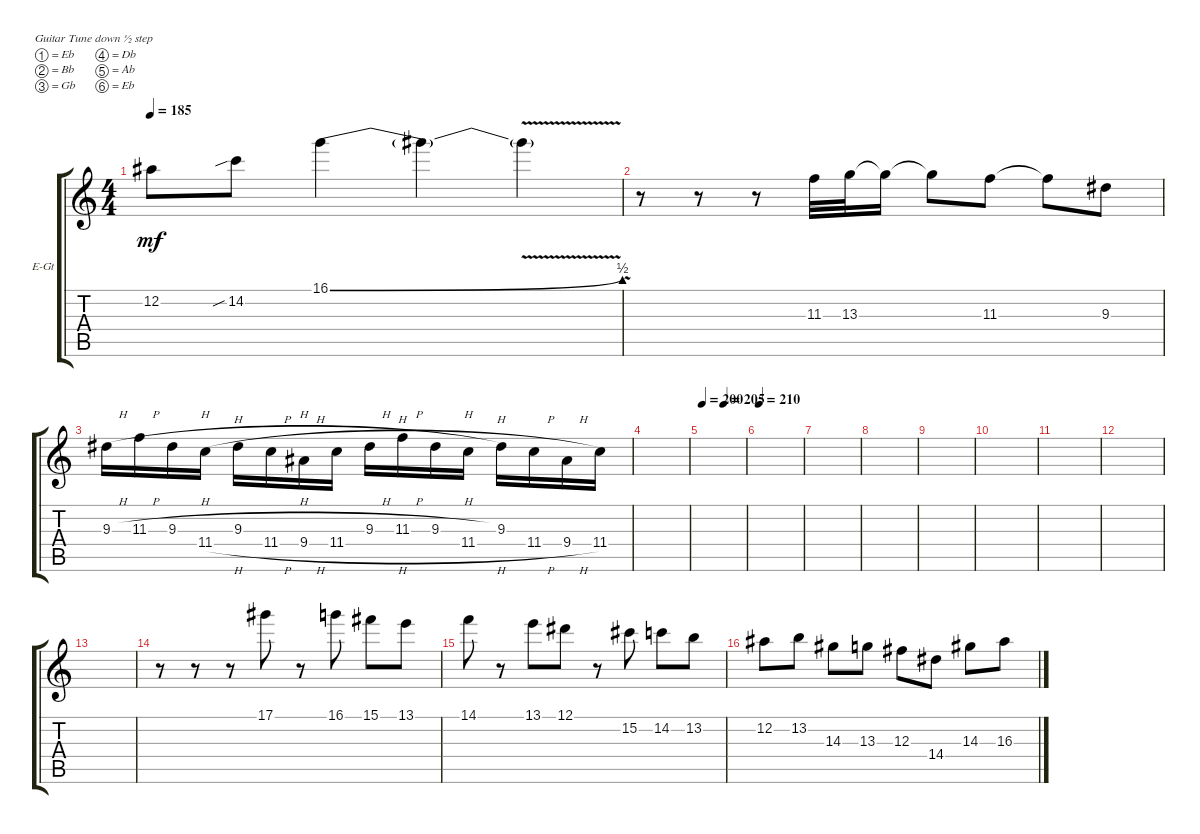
\bracketExtendMode groupsimilarinstruments
\firstSystemTrackNameOrientation horizontal
\otherSystemsTrackNameOrientation horizontal
\track ("solo" "E-Gt") {instrument distortionguitar}
\staff {score tabs}
\tuning (Eb4 Bb3 Gb3 Db3 Ab2 Eb2)
\ts (4 4)
\tempo 185
\clef g2
\ks c
12.2.8{dy mf} 14.2{sib}.8 16.1{be (bend 0 0 33.6 2)}.4 16.1{t}.4 16.1{v t}.4 |
r.8 r.8 r.8 11.3.32 13.3.32 13.3{t}.16 13.3{t}.8 11.3.8 11.3{t}.8 9.3.8 |
9.3{h}.16 11.3{h}.16 9.3{h}.16 11.4{h}.16 9.3{h}.16 11.4{h}.16 9.4{h}.16 11.4{h}.16 9.3{h}.16 11.3{h}.16 9.3{h}.16 11.4{h}.16 9.3.16 11.4{h}.16 9.4{h}.16 11.4.16 |
|
\tempo 200
\tempo (205 0.5)
|
\tempo 210
|
|
|
|
|
|
|
|
r.8 r.8 r.8 17.1.8 r.8 16.1.8 15.1.8 13.1.8 |
14.1.8 r.8 13.1.8 12.1.8 r.8 15.2.8 14.2.8 13.2.8 |
12.2.8 13.2.8 14.3.8 13.3.8 12.3.8 14.4.8 14.3.8 16.3.8
